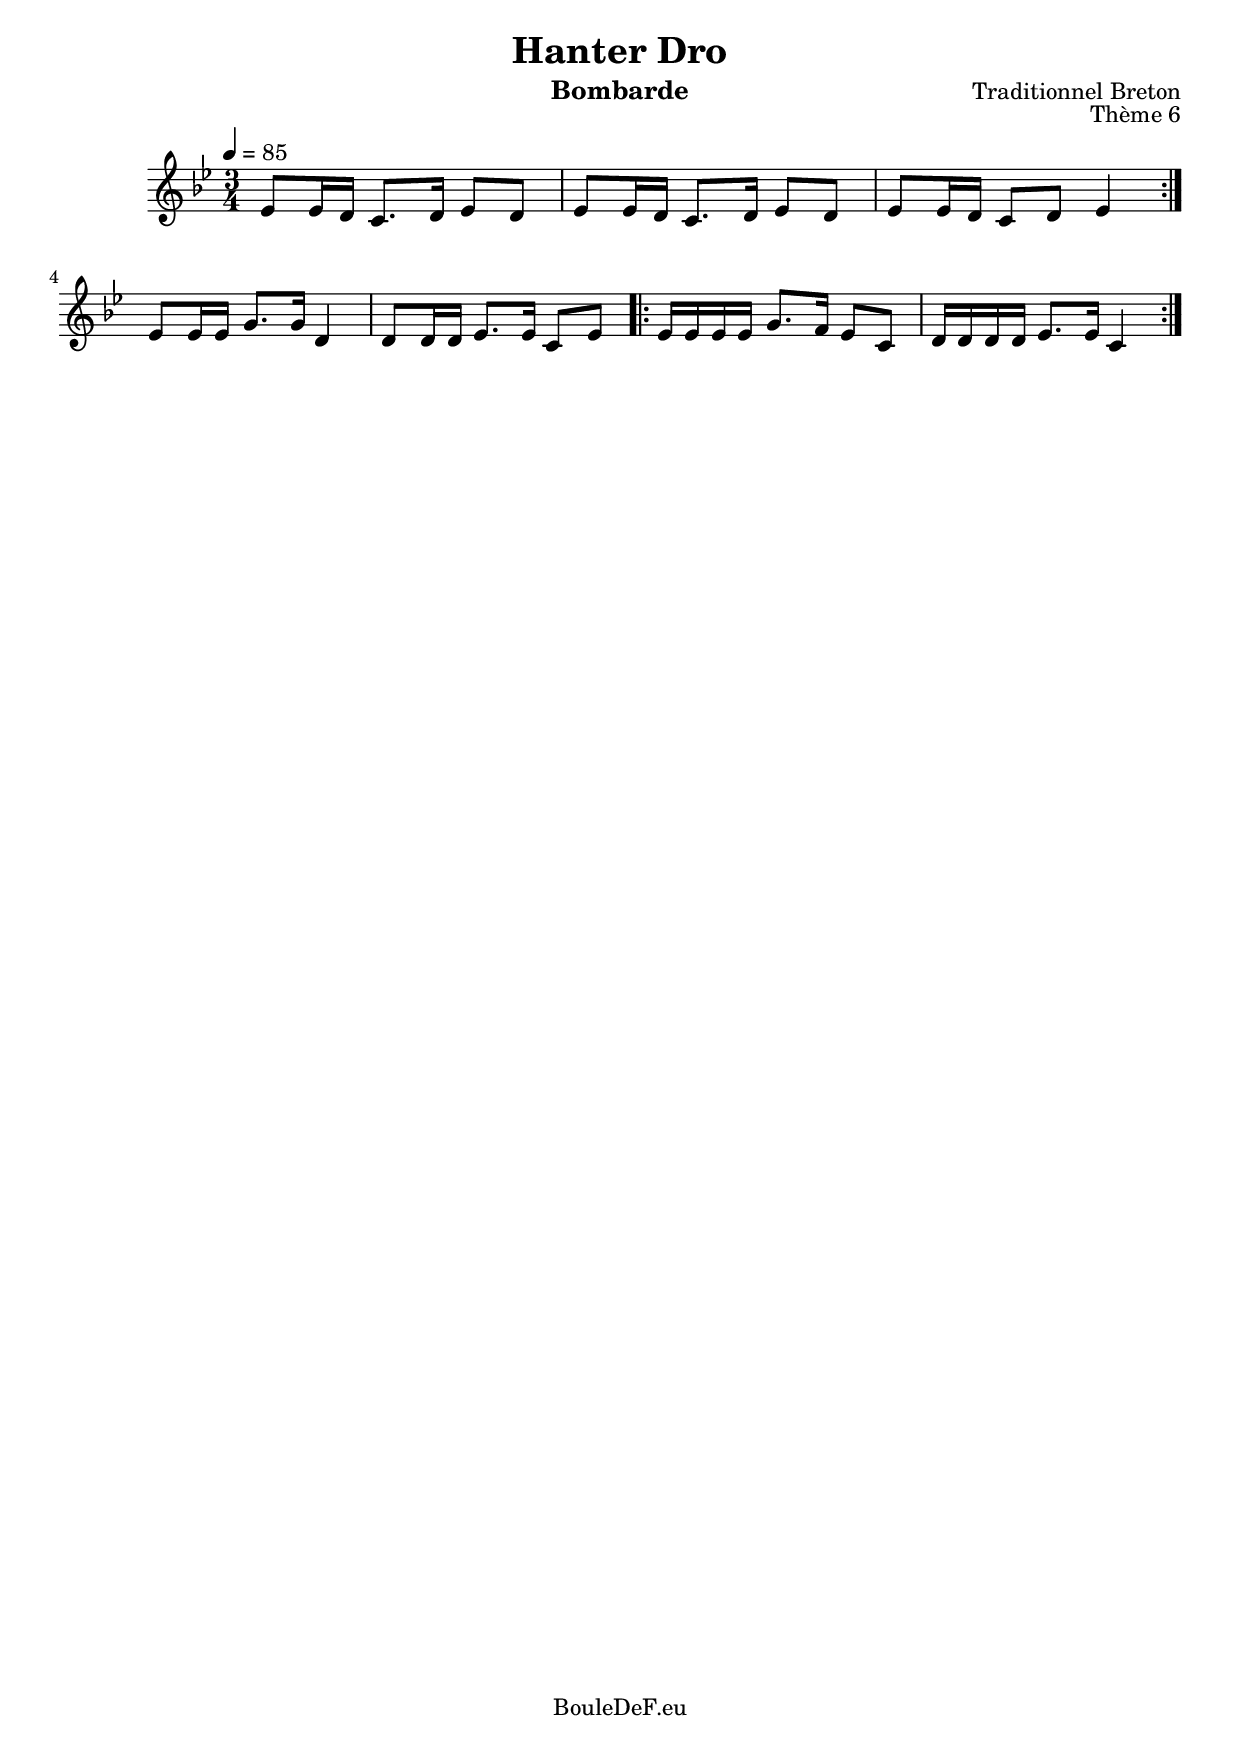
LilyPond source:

\version "2.16.0"
\include "italiano.ly"

\header {
	title = "Hanter Dro"
	composer = "Traditionnel Breton"
	instrument = "Bombarde"
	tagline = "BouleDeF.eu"
}

\score {
	\new Staff \relative sib {
		\clef "treble"
		\key sib \major
		\time 3/4
		\tempo 4 = 85

		\repeat volta 2 {
			| mib8 mib16 re do8. re16 mib8 re
			| mib8 mib16 re do8. re16 mib8 re
			| mib8 mib16 re do8 re mib4
		}
		\break
		| mib8 mib16 mib sol8. sol16 re4
		| re8 re16 re mib8. mib16 do8 mib
		\repeat volta 2 {
			| mib16 mib mib mib sol8. fa16 mib8 do
			| re16 re re re mib8. mib16 do4
		}
	}
	\header {
		opus = "Thème 6"
	}
}

